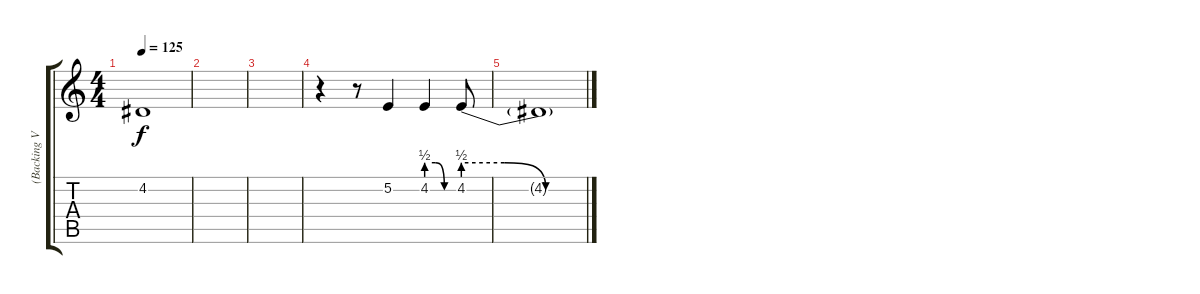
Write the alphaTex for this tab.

\track ("(Backing Vocals)" "(Backing V") {instrument lead2sawtooth}
\staff {score tabs}
\tuning (E4 B3 G3 D3 A2 E2) {hide}
\ts (4 4)
\tempo 125
\clef g2
\ks c
4.2{t}.1{dy f} |
|
|
r.4 r.8 5.2.4 4.2{be (custom 0 2 20 2 40 0 60 0)}.4 4.2{be (custom 0 2 20 2 40 0 60 0)}.8 |
4.2{t}.1
